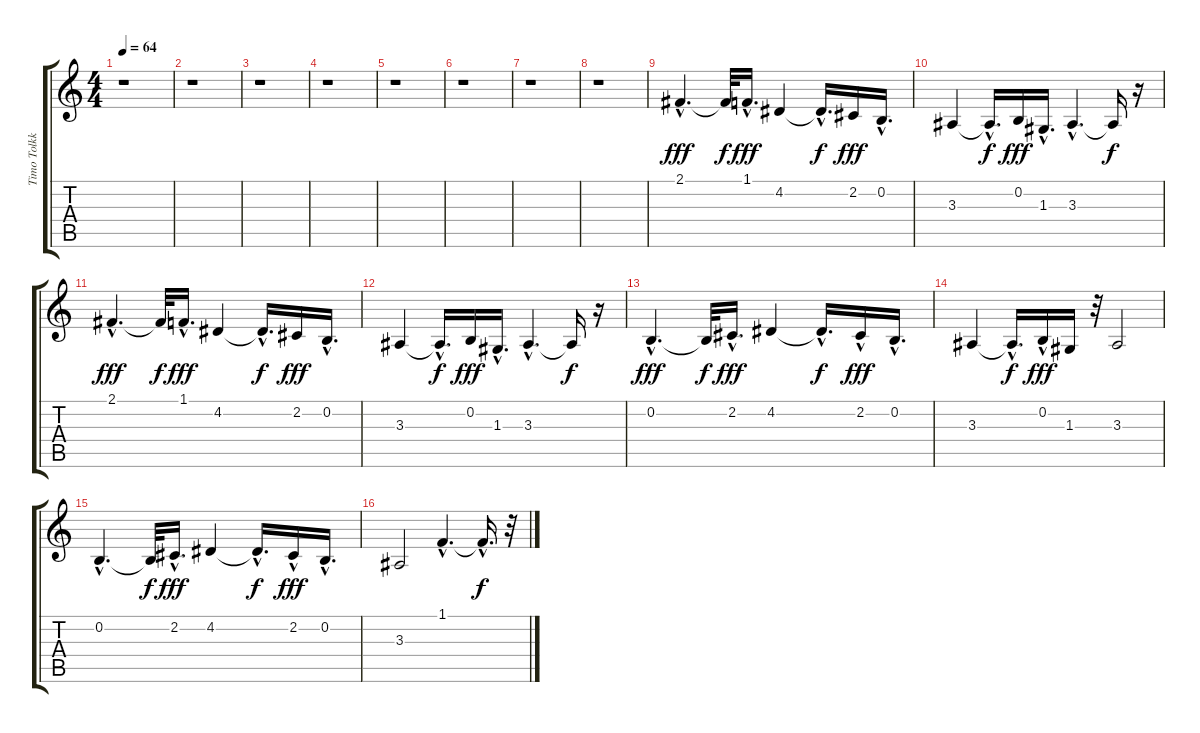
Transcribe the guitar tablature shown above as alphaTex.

\track ("Timo Tolkki" "Timo Tolkk") {instrument cello}
\staff {score tabs}
\tuning (E4 B3 G3 D3 A2 E2) {hide}
\ts (4 4)
\tempo 64
\clef g2
\ks c
r.1{dy fff instrument cello} |
r.1 |
r.1 |
r.1 |
r.1 |
r.1 |
r.1 |
r.1 |
2.1{hac}.4{d} 2.1{t}.32{dy f} 1.1{hac}.16{d dy fff} 4.2.4 4.2{hac t}.16{d dy f} 2.2.16{dy fff} 0.2{hac}.16{d} |
3.3.4 3.3{hac t}.16{d dy f} 0.2.16{dy fff} 1.3{hac}.16{d} 3.3{hac}.4{d} 3.3{t}.16{dy f} r.16 |
2.1{hac}.4{d dy fff} 2.1{t}.32{dy f} 1.1{hac}.16{d dy fff} 4.2.4 4.2{hac t}.16{d dy f} 2.2.16{dy fff} 0.2{hac}.16{d} |
3.3.4 3.3{hac t}.16{d dy f} 0.2.16{dy fff} 1.3{hac}.16{d} 3.3{hac}.4{d} 3.3{t}.16{dy f} r.16 |
0.2{hac}.4{d dy fff} 0.2{t}.32{dy f} 2.2{hac}.16{d dy fff} 4.2.4 4.2{hac t}.16{d dy f} 2.2{hac}.16{dy fff} 0.2{hac}.16{d} |
3.3.4 3.3{hac t}.16{d dy f} 0.2{hac}.16{dy fff} 1.3.16 r.32 3.3.2 |
0.2{hac}.4{d} 0.2{t}.32{dy f} 2.2{hac}.16{d dy fff} 4.2.4 4.2{hac t}.16{d dy f} 2.2{hac}.16{dy fff} 0.2{hac}.16{d} |
3.3.2 1.1{hac}.4{d} 1.1{hac t}.16{d dy f} r.32
